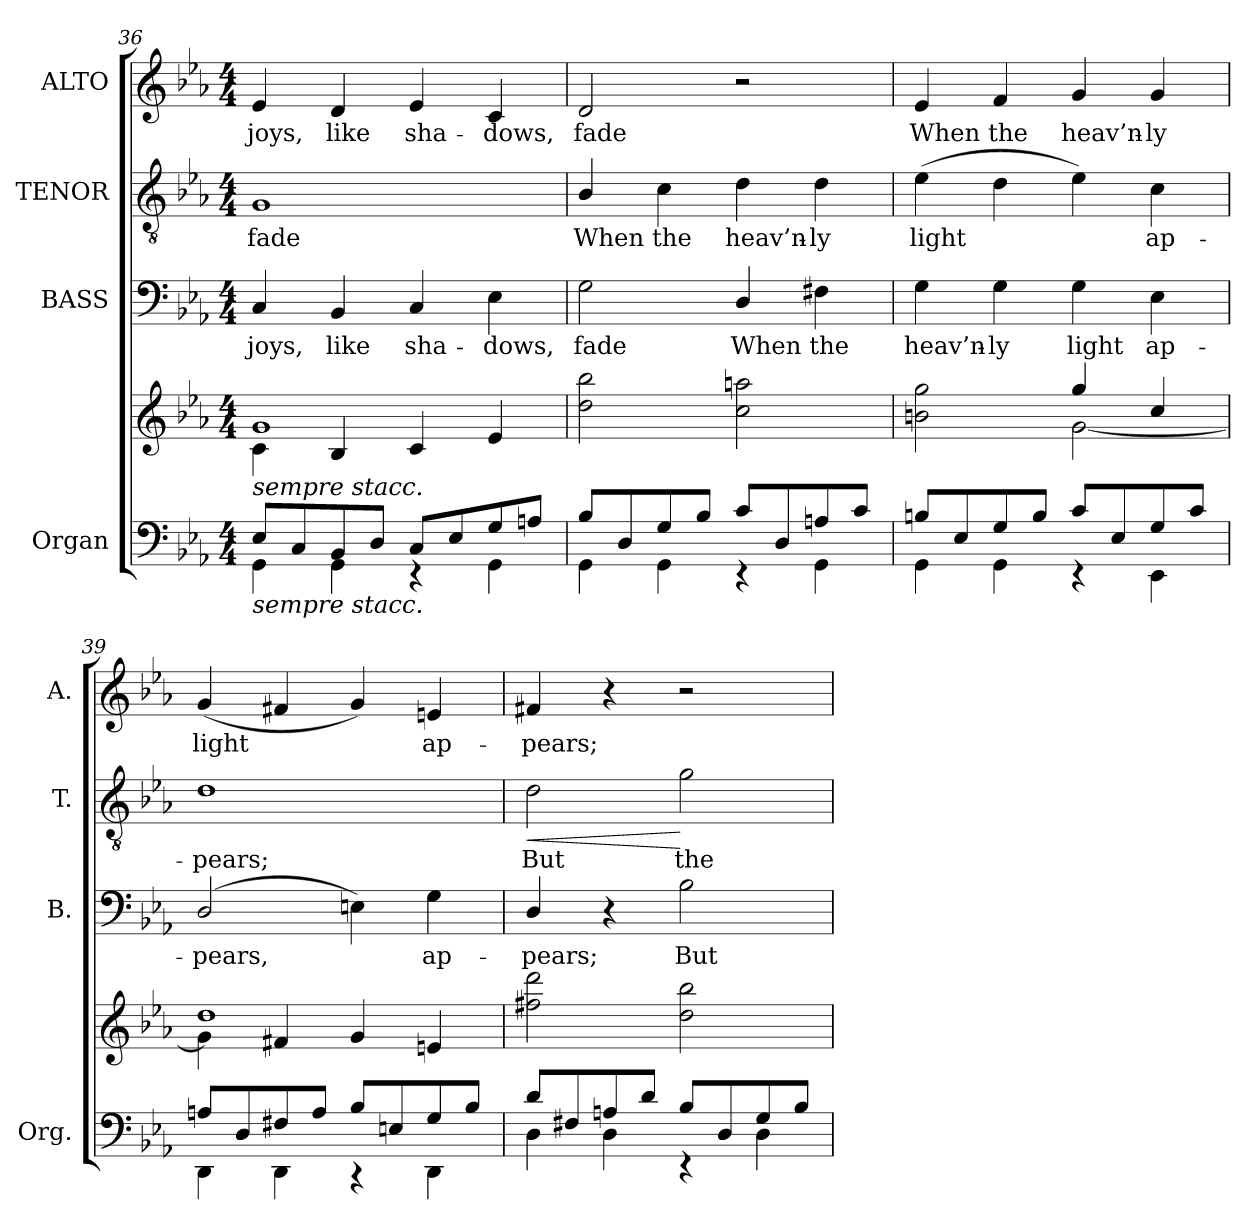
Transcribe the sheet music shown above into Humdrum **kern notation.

**kern	**kern	**kern	**text	**kern	**text	**dynam	**kern	**text
*part4	*part4	*part3	*part3	*part2	*part2	*part2	*part1	*part1
*staff5	*staff4	*staff3	*staff3	*staff2	*staff2	*staff2	*staff1	*staff1
*I"Organ	*	*I"BASS	*	*I"TENOR	*	*	*I"ALTO	*
*I'Org.	*	*I'B.	*	*I'T.	*	*	*I'A.	*
!!LO:LB:g=z
*clefF4	*clefG2	*clefF4	*	*clefGv2	*	*	*clefG2	*
*	*	*	*	*ITrd7c12	*	*	*	*
*k[b-e-a-]	*k[b-e-a-]	*k[b-e-a-]	*	*k[b-e-a-]	*	*	*k[b-e-a-]	*
*E-:	*E-:	*E-:	*	*E-:	*	*	*E-:	*
*M4/4	*M4/4	*M4/4	*	*M4/4	*	*	*M4/4	*
=36	=36	=36	=36	=36	=36	=36	=36	=36
*^	*^	*	*	*	*	*	*	*
!	!	!	!	!	!LO:LY:b:color=#000000	!	!	!	!	!
!	!	!	!	!	!	!	!LO:LY:b:color=#000000	!	!	!
!LO:TX:b:i:t=sempre stacc.	!	!	!	!	!	!	!	!	!	!
!LO:TX:a:i:t=sempre stacc.	!	!	!	!	!	!	!	!	!	!
!	!	!	!	!	!	!	!	!	!	!LO:LY:b:color=#000000
8E-i/L	4GGi\	1gi	4ci\	4Ci/	joys,	1GGi	fade	.	4e-i/	joys,
8Ci/	.	.	.	.	.	.	.	.	.	.
!	!	!	!	!	!LO:LY:b:color=#000000	!	!	!	!	!
!	!	!	!	!	!	!	!	!	!	!LO:LY:b:color=#000000
8BB-i/	4GGi\	.	4B-i/	4BB-i/	like	.	.	.	4di/	like
8Di/J	.	.	.	.	.	.	.	.	.	.
!	!	!	!	!	!LO:LY:b:color=#000000	!	!	!	!	!
!	!	!	!	!	!	!	!	!	!	!LO:LY:b:color=#000000
8Ci/L	4r	.	4ci/	4Ci/	sha-	.	.	.	4e-i/	sha-
8E-i/	.	.	.	.	.	.	.	.	.	.
!	!	!	!	!	!LO:LY:b:color=#000000	!	!	!	!	!
!	!	!	!	!	!	!	!	!	!	!LO:LY:b:color=#000000
8Gi/	4GGi\	.	4e-i/	4E-i\	-dows,	.	.	.	4ci/	-dows,
8Ani/J	.	.	.	.	.	.	.	.	.	.
*	*	*v	*v	*	*	*	*	*	*	*
=37	=37	=37	=37	=37	=37	=37	=37	=37	=37
!	!	!	!	!LO:LY:b:color=#000000	!	!	!	!	!
!	!	!	!	!	!	!LO:LY:b:color=#000000	!	!	!
!	!	!	!	!	!	!	!	!	!LO:LY:b:color=#000000
8B-i/L	4GGi\	2ddi\ 2bb-i	2Gi\	fade	4BB-i/	When	.	2di/	fade
8Di/	.	.	.	.	.	.	.	.	.
!	!	!	!	!	!	!LO:LY:b:color=#000000	!	!	!
8Gi/	4GGi\	.	.	.	4Ci\	the	.	.	.
8B-i/J	.	.	.	.	.	.	.	.	.
!	!	!	!	!LO:LY:b:color=#000000	!	!	!	!	!
!	!	!	!	!	!	!LO:LY:b:color=#000000	!	!	!
8ci/L	4r	2cci\ 2aani	4Di/	When	4Di\	heav’n-	.	2r	.
8Di/	.	.	.	.	.	.	.	.	.
!	!	!	!	!LO:LY:b:color=#000000	!	!	!	!	!
!	!	!	!	!	!	!LO:LY:b:color=#000000	!	!	!
8Ani/	4GGi\	.	4F#Xi\	the	4Di\	-ly	.	.	.
8ci/J	.	.	.	.	.	.	.	.	.
=38	=38	=38	=38	=38	=38	=38	=38	=38	=38
*	*	*^	*	*	*	*	*	*	*
!	!	!	!	!	!LO:LY:b:color=#000000	!	!	!	!	!
!	!	!	!	!	!	!	!LO:LY:b:color=#000000	!	!	!
!	!	!	!	!	!	!	!	!	!	!LO:LY:b:color=#000000
8Bni/L	4GGi\	2bni\ 2ggi	2ryy	4Gi\	heav’n-	(4E-i\	light	.	4e-i/	When
8E-i/	.	.	.	.	.	.	.	.	.	.
!	!	!	!	!	!LO:LY:b:color=#000000	!	!	!	!	!
!	!	!	!	!	!	!	!	!	!	!LO:LY:b:color=#000000
8Gi/	4GGi\	.	.	4Gi\	-ly	4Di\	.	.	4fi/	the
8Bi/J	.	.	.	.	.	.	.	.	.	.
!	!	!	!	!	!LO:LY:b:color=#000000	!	!	!	!	!
!	!	!	!	!	!	!	!	!	!	!LO:LY:b:color=#000000
8ci/L	4r	4ggi/	[2gi\	4Gi\	light	4E-i\)	.	.	4gi/	heav’n-
8E-i/	.	.	.	.	.	.	.	.	.	.
!	!	!	!	!	!LO:LY:b:color=#000000	!	!	!	!	!
!	!	!	!	!	!	!	!LO:LY:b:color=#000000	!	!	!
!	!	!	!	!	!	!	!	!	!	!LO:LY:b:color=#000000
8Gi/	4EE-i\	4cci/	.	4E-i\	ap-	4Ci\	ap-	.	4gi/	-ly
8ci/J	.	.	.	.	.	.	.	.	.	.
=39	=39	=39	=39	=39	=39	=39	=39	=39	=39	=39
!	!	!	!	!	!LO:LY:b:color=#000000	!	!	!	!	!
!	!	!	!	!	!	!	!LO:LY:b:color=#000000	!	!	!
!	!	!	!	!	!	!	!	!	!	!LO:LY:b:color=#000000
8Ani/L	4DDi\	1ddi	4gi\]	(2Di/	-pears,	1Di	-pears;	.	(4gi/	light
8Di/	.	.	.	.	.	.	.	.	.	.
8F#Xi/	4DDi\	.	4f#Xi/	.	.	.	.	.	4f#Xi/	.
8Ai/J	.	.	.	.	.	.	.	.	.	.
8B-i/L	4r	.	4gi/	4Eni\)	.	.	.	.	4gi/)	.
8Eni/	.	.	.	.	.	.	.	.	.	.
!	!	!	!	!	!LO:LY:b:color=#000000	!	!	!	!	!
!	!	!	!	!	!	!	!	!	!	!LO:LY:b:color=#000000
8Gi/	4DDi\	.	4eni/	4Gi\	ap-	.	.	.	4eni/	ap-
8B-i/J	.	.	.	.	.	.	.	.	.	.
*	*	*v	*v	*	*	*	*	*	*	*
=40	=40	=40	=40	=40	=40	=40	=40	=40	=40
!	!	!	!	!LO:LY:b:color=#000000	!	!	!	!	!
!	!	!	!	!	!	!LO:LY:b:color=#000000	!LO:HP:b	!	!
!	!	!	!	!	!	!	!	!	!LO:LY:b:color=#000000
8di/L	4Di\	2ff#Xi\ 2dddi	4Di/	-pears;	2Di\	But	<	4f#Xi/	-pears;
8F#Xi/	.	.	.	.	.	.	.	.	.
8Ani/	4Di\	.	4r	.	.	.	.	4r	.
8di/J	.	.	.	.	.	.	.	.	.
!	!	!	!	!LO:LY:b:color=#000000	!	!	!	!	!
!	!	!	!	!	!	!LO:LY:b:color=#000000	!	!	!
8B-i/L	4r	2ddi\ 2bb-i	2B-i\	But	2Gi\	the	[	2r	.
8Di/	.	.	.	.	.	.	.	.	.
8Gi/	4Di\	.	.	.	.	.	.	.	.
8B-i/J	.	.	.	.	.	.	.	.	.
*v	*v	*	*	*	*	*	*	*	*
=	=	=	=	=	=	=	=	=
*-	*-	*-	*-	*-	*-	*-	*-	*-
